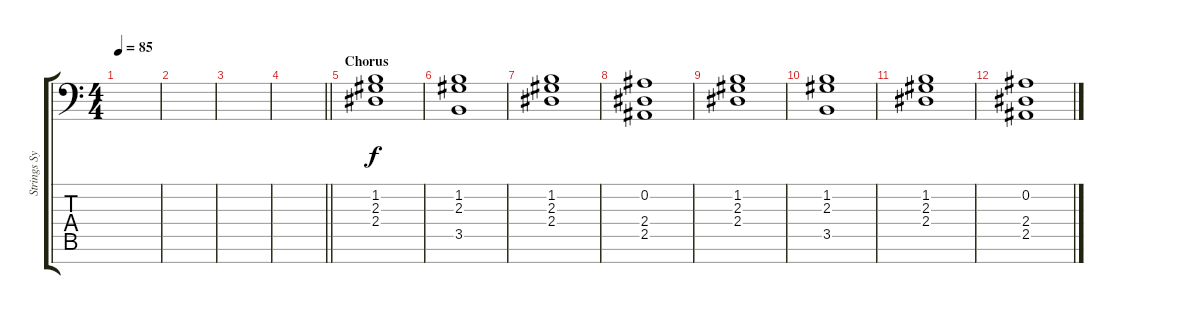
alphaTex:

\track ("Strings Synth" "Strings Sy") {instrument stringensemble1}
\staff {score tabs}
\tuning (Eb4 Bb3 Gb3 Db3 Ab2 Eb2 Bb1) {hide}
\ts (4 4)
\tempo 85
\clef f4
\ks c
|
|
|
\barLineRight lightlight
|
\section ("" "Chorus")
(1.2 2.3 2.4).1 |
(1.2 2.3 3.5).1 |
(1.2 2.3 2.4).1 |
(0.2 2.4 2.5).1 |
(1.2 2.3 2.4).1 |
(1.2 2.3 3.5).1 |
(1.2 2.3 2.4).1 |
(0.2 2.4 2.5).1
